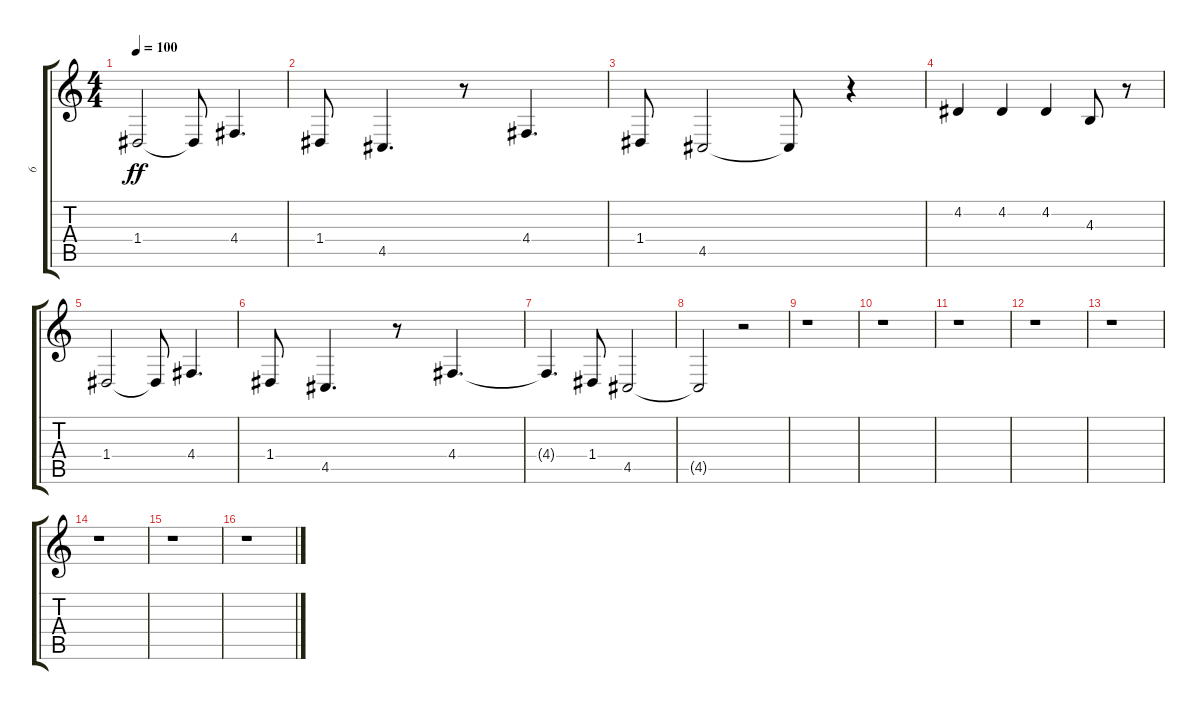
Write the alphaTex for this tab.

\track ("6" "6") {instrument lead2sawtooth}
\staff {score tabs}
\tuning (E4 B3 G3 D3 A2 E2) {hide}
\ts (4 4)
\tempo 100
\clef g2
\ks c
1.4.2{dy ff} 1.4{t}.8 4.4.4{d} |
1.4.8 4.5.4{d} r.8 4.4.4{d} |
1.4.8 4.5.2 4.5{t}.8 r.4 |
4.2.4 4.2.4 4.2.4 4.3.8 r.8 |
1.4.2 1.4{t}.8 4.4.4{d} |
1.4.8 4.5.4{d} r.8 4.4.4{d} |
4.4{t}.4{d} 1.4.8 4.5.2 |
4.5{t}.2 r.2 |
r.1 |
r.1 |
r.1 |
r.1 |
r.1 |
r.1 |
r.1 |
r.1
